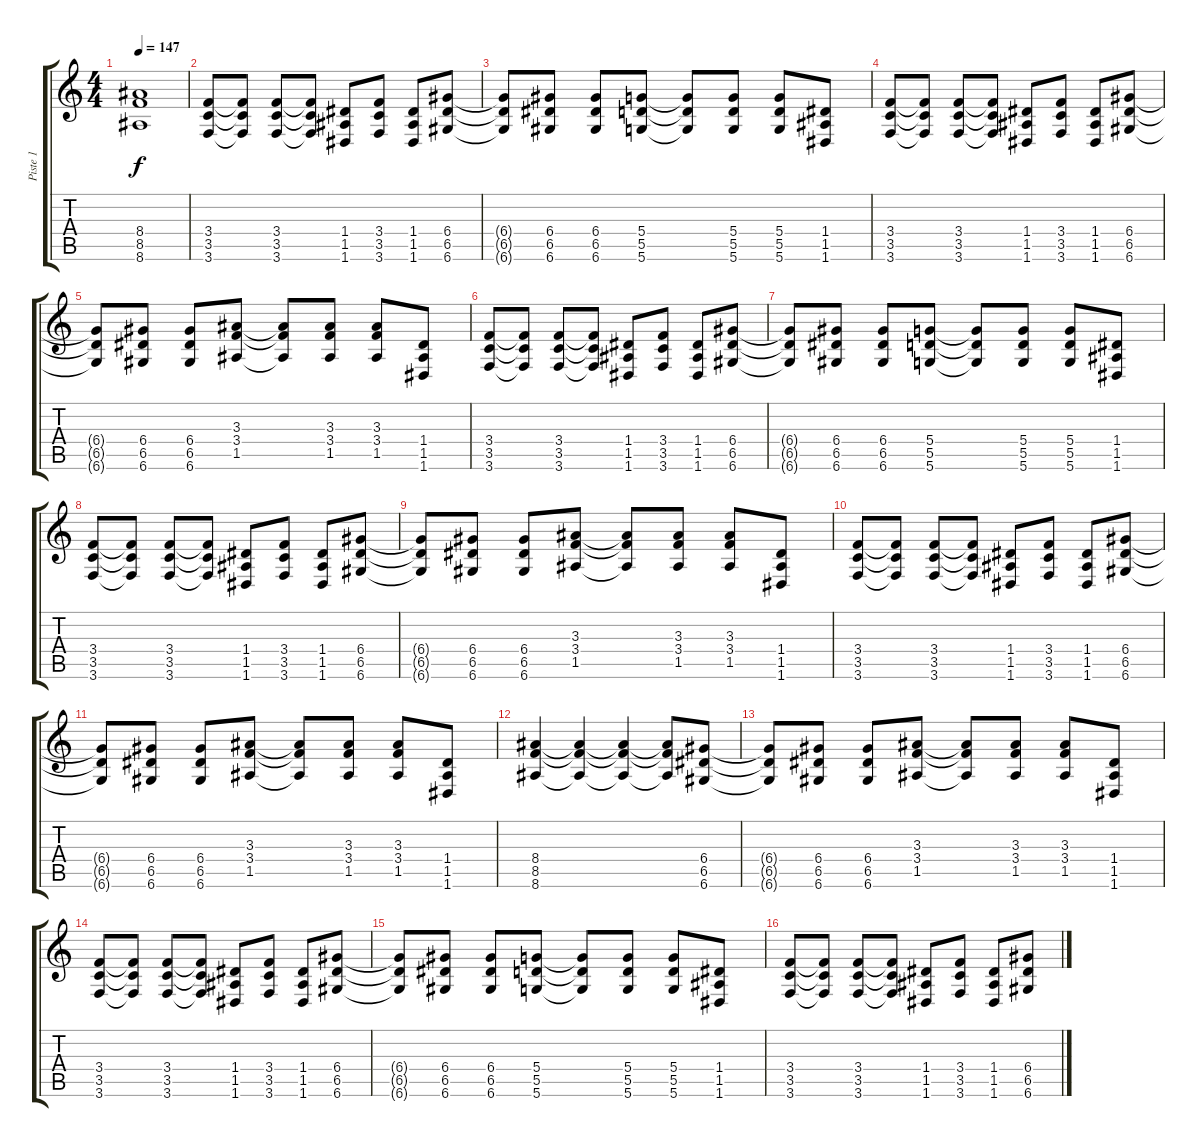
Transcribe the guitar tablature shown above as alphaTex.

\track ("Piste 1" "Piste 1") {instrument distortionguitar}
\staff {score tabs}
\tuning (E4 B3 G3 D3 A2 D2) {hide}
\ts (4 4)
\tempo 147
\clef g2
\ks c
(8.4 8.5 8.6).1{dy f} |
(3.4 3.5 3.6).8 (3.4{t} 3.5{t} 3.6{t}).8 (3.4 3.5 3.6).8 (3.4{t} 3.5{t} 3.6{t}).8 (1.4 1.5 1.6).8 (3.4 3.5 3.6).8 (1.4 1.5 1.6).8 (6.4 6.5 6.6).8 |
(6.4{t} 6.5{t} 6.6{t}).8 (6.4 6.5 6.6).8 (6.4 6.5 6.6).8 (5.4 5.5 5.6).8 (5.4{t} 5.5{t} 5.6{t}).8 (5.4 5.5 5.6).8 (5.4 5.5 5.6).8 (1.4 1.5 1.6).8 |
(3.4 3.5 3.6).8 (3.4{t} 3.5{t} 3.6{t}).8 (3.4 3.5 3.6).8 (3.4{t} 3.5{t} 3.6{t}).8 (1.4 1.5 1.6).8 (3.4 3.5 3.6).8 (1.4 1.5 1.6).8 (6.4 6.5 6.6).8 |
(6.4{t} 6.5{t} 6.6{t}).8 (6.4 6.5 6.6).8 (6.4 6.5 6.6).8 (3.3 3.4 1.5).8 (3.3{t} 3.4{t} 1.5{t}).8 (3.3 3.4 1.5).8 (3.3 3.4 1.5).8 (1.4 1.5 1.6).8 |
(3.4 3.5 3.6).8 (3.4{t} 3.5{t} 3.6{t}).8 (3.4 3.5 3.6).8 (3.4{t} 3.5{t} 3.6{t}).8 (1.4 1.5 1.6).8 (3.4 3.5 3.6).8 (1.4 1.5 1.6).8 (6.4 6.5 6.6).8 |
(6.4{t} 6.5{t} 6.6{t}).8 (6.4 6.5 6.6).8 (6.4 6.5 6.6).8 (5.4 5.5 5.6).8 (5.4{t} 5.5{t} 5.6{t}).8 (5.4 5.5 5.6).8 (5.4 5.5 5.6).8 (1.4 1.5 1.6).8 |
(3.4 3.5 3.6).8 (3.4{t} 3.5{t} 3.6{t}).8 (3.4 3.5 3.6).8 (3.4{t} 3.5{t} 3.6{t}).8 (1.4 1.5 1.6).8 (3.4 3.5 3.6).8 (1.4 1.5 1.6).8 (6.4 6.5 6.6).8 |
(6.4{t} 6.5{t} 6.6{t}).8 (6.4 6.5 6.6).8 (6.4 6.5 6.6).8 (3.3 3.4 1.5).8 (3.3{t} 3.4{t} 1.5{t}).8 (3.3 3.4 1.5).8 (3.3 3.4 1.5).8 (1.4 1.5 1.6).8 |
(3.4 3.5 3.6).8 (3.4{t} 3.5{t} 3.6{t}).8 (3.4 3.5 3.6).8 (3.4{t} 3.5{t} 3.6{t}).8 (1.4 1.5 1.6).8 (3.4 3.5 3.6).8 (1.4 1.5 1.6).8 (6.4 6.5 6.6).8 |
(6.4{t} 6.5{t} 6.6{t}).8 (6.4 6.5 6.6).8 (6.4 6.5 6.6).8 (3.3 3.4 1.5).8 (3.3{t} 3.4{t} 1.5{t}).8 (3.3 3.4 1.5).8 (3.3 3.4 1.5).8 (1.4 1.5 1.6).8 |
(8.4 8.5 8.6).4 (8.4{t} 8.5{t} 8.6{t}).4 (8.4{t} 8.5{t} 8.6{t}).4 (8.4{t} 8.5{t} 8.6{t}).8 (6.4 6.5 6.6).8 |
(6.4{t} 6.5{t} 6.6{t}).8 (6.4 6.5 6.6).8 (6.4 6.5 6.6).8 (3.3 3.4 1.5).8 (3.3{t} 3.4{t} 1.5{t}).8 (3.3 3.4 1.5).8 (3.3 3.4 1.5).8 (1.4 1.5 1.6).8 |
(3.4 3.5 3.6).8 (3.4{t} 3.5{t} 3.6{t}).8 (3.4 3.5 3.6).8 (3.4{t} 3.5{t} 3.6{t}).8 (1.4 1.5 1.6).8 (3.4 3.5 3.6).8 (1.4 1.5 1.6).8 (6.4 6.5 6.6).8 |
(6.4{t} 6.5{t} 6.6{t}).8 (6.4 6.5 6.6).8 (6.4 6.5 6.6).8 (5.4 5.5 5.6).8 (5.4{t} 5.5{t} 5.6{t}).8 (5.4 5.5 5.6).8 (5.4 5.5 5.6).8 (1.4 1.5 1.6).8 |
(3.4 3.5 3.6).8 (3.4{t} 3.5{t} 3.6{t}).8 (3.4 3.5 3.6).8 (3.4{t} 3.5{t} 3.6{t}).8 (1.4 1.5 1.6).8 (3.4 3.5 3.6).8 (1.4 1.5 1.6).8 (6.4 6.5 6.6).8
